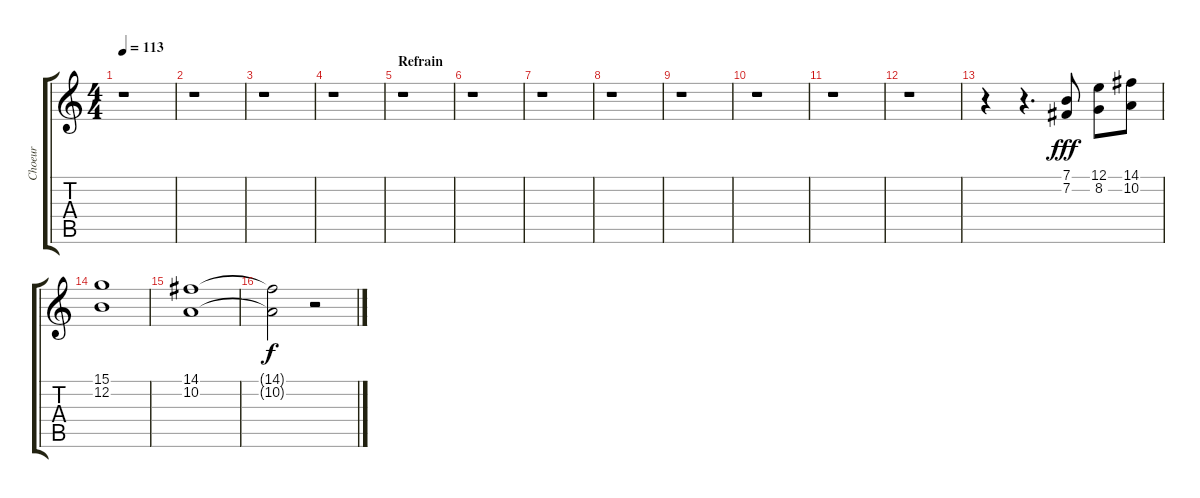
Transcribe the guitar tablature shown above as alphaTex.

\track ("Choeur" "Choeur") {instrument choiraahs}
\staff {score tabs}
\tuning (E4 B3 G3 D3 A2 E2) {hide}
\ts (4 4)
\tempo 113
\clef g2
\ks c
r.1{dy f} |
r.1 |
r.1 |
r.1 |
\section ("" "Refrain")
r.1 |
r.1 |
r.1 |
r.1 |
r.1 |
r.1 |
r.1 |
r.1 |
r.4 r.4{d} (7.1 7.2).8{dy fff} (12.1 8.2).8 (14.1 10.2).8 |
(15.1 12.2).1 |
(14.1 10.2).1 |
(14.1{t} 10.2{t}).2{dy f} r.2
